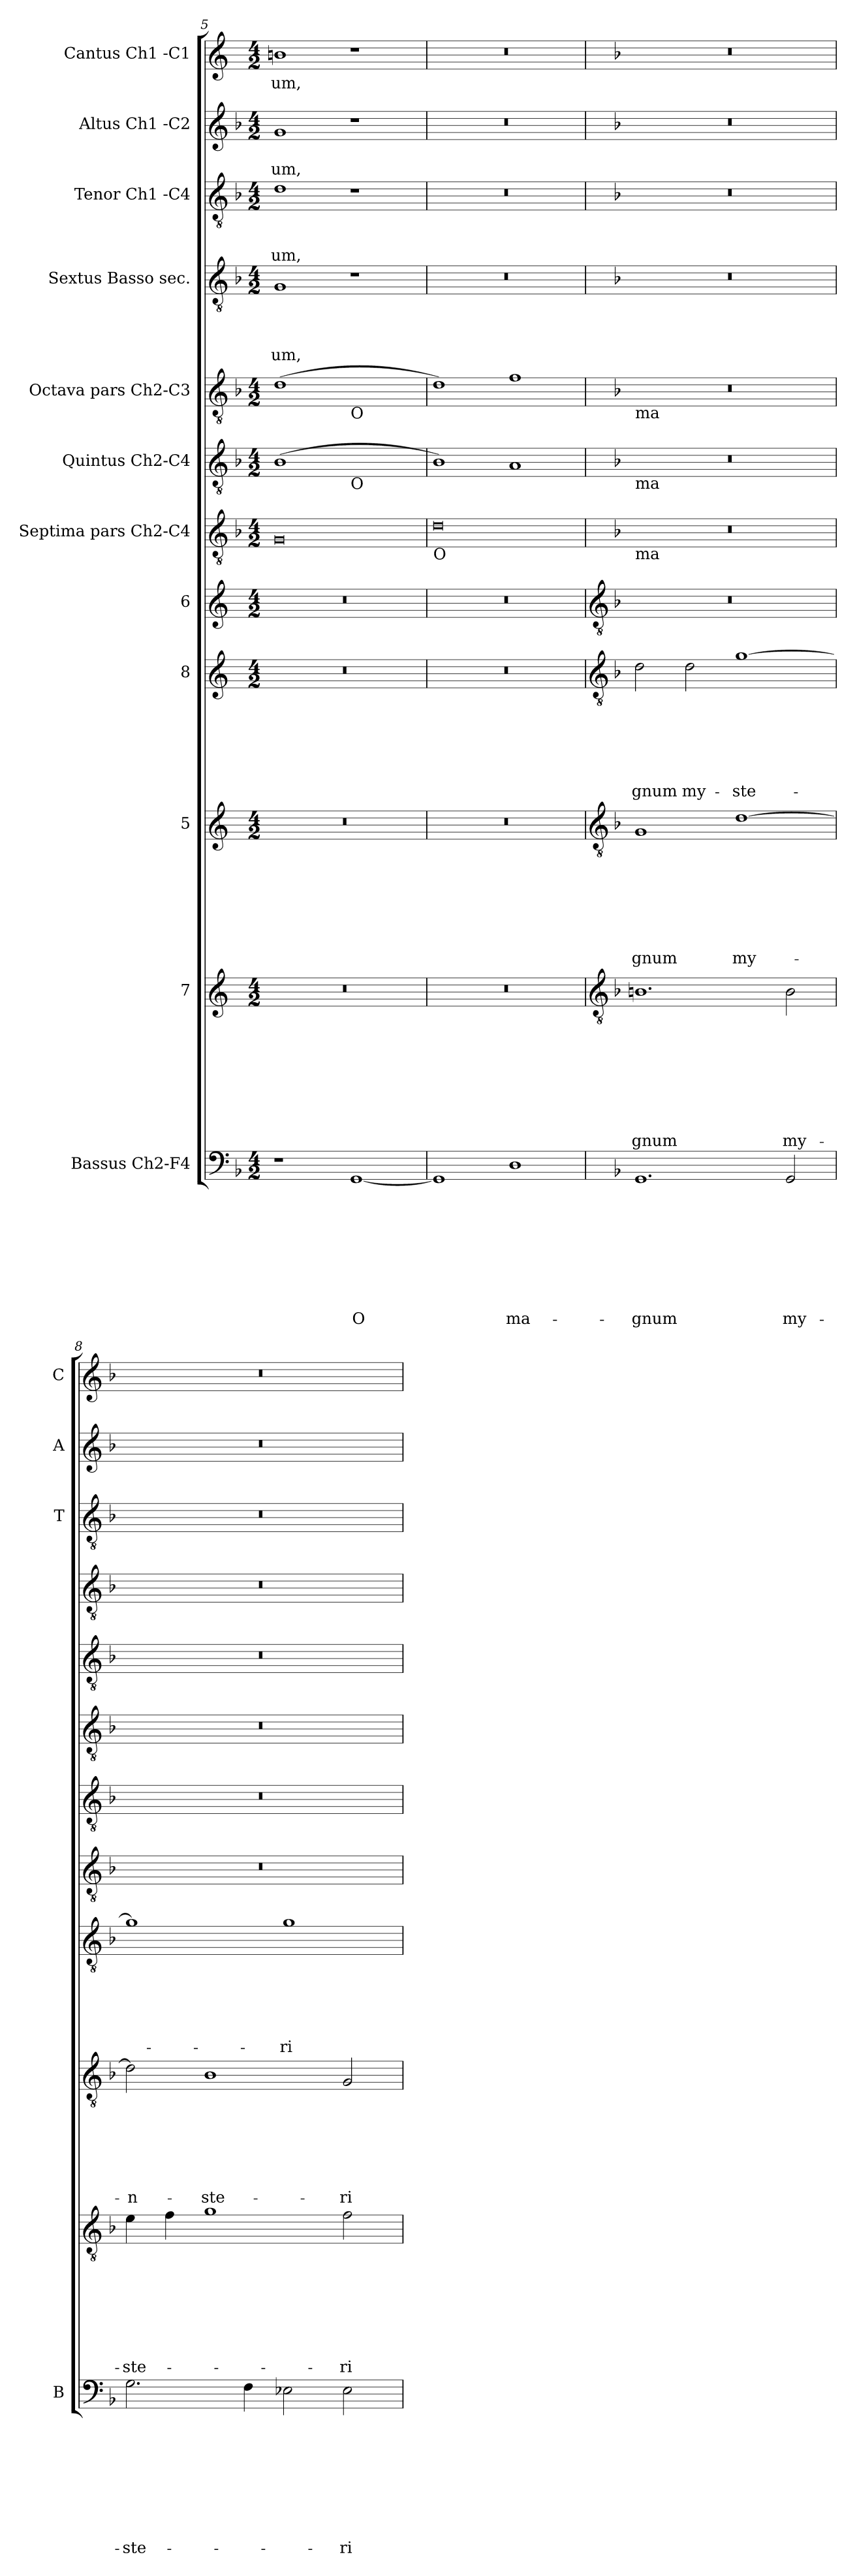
**kern	**text	**text	**text	**text	**text	**text	**text	**text	**text	**kern	**text	**text	**text	**text	**text	**text	**text	**text	**kern	**text	**text	**text	**text	**text	**text	**text	**kern	**text	**text	**text	**text	**text	**text	**kern	**kern	**kern	**kern	**kern	**text	**text	**text	**text	**kern	**text	**text	**text	**kern	**text	**text	**kern	**text
*part12	*part12	*part12	*part12	*part12	*part12	*part12	*part12	*part12	*part12	*part11	*part11	*part11	*part11	*part11	*part11	*part11	*part11	*part11	*part10	*part10	*part10	*part10	*part10	*part10	*part10	*part10	*part9	*part9	*part9	*part9	*part9	*part9	*part9	*part8	*part7	*part6	*part5	*part4	*part4	*part4	*part4	*part4	*part3	*part3	*part3	*part3	*part2	*part2	*part2	*part1	*part1
*staff12	*staff12	*staff12	*staff12	*staff12	*staff12	*staff12	*staff12	*staff12	*staff12	*staff11	*staff11	*staff11	*staff11	*staff11	*staff11	*staff11	*staff11	*staff11	*staff10	*staff10	*staff10	*staff10	*staff10	*staff10	*staff10	*staff10	*staff9	*staff9	*staff9	*staff9	*staff9	*staff9	*staff9	*staff8	*staff7	*staff6	*staff5	*staff4	*staff4	*staff4	*staff4	*staff4	*staff3	*staff3	*staff3	*staff3	*staff2	*staff2	*staff2	*staff1	*staff1
*I"Bassus Ch2-F4	*	*	*	*	*	*	*	*	*	*I"7	*	*	*	*	*	*	*	*	*I"5	*	*	*	*	*	*	*	*I"8	*	*	*	*	*	*	*I"6	*I"Septima pars Ch2-C4	*I"Quintus Ch2-C4	*I"Octava pars Ch2-C3	*I"Sextus Basso sec.	*	*	*	*	*I"Tenor Ch1 -C4	*	*	*	*I"Altus Ch1 -C2	*	*	*I"Cantus Ch1 -C1	*
*I'B	*	*	*	*	*	*	*	*	*	*	*	*	*	*	*	*	*	*	*	*	*	*	*	*	*	*	*	*	*	*	*	*	*	*	*	*	*	*	*	*	*	*	*I'T	*	*	*	*I'A	*	*	*I'C	*
*clefF4	*	*	*	*	*	*	*	*	*	*clefG2	*	*	*	*	*	*	*	*	*clefG2	*	*	*	*	*	*	*	*clefG2	*	*	*	*	*	*	*clefG2	*clefGv2	*clefGv2	*clefGv2	*clefGv2	*	*	*	*	*clefGv2	*	*	*	*clefG2	*	*	*clefG2	*
*k[b-]	*	*	*	*	*	*	*	*	*	*k[]	*	*	*	*	*	*	*	*	*k[]	*	*	*	*	*	*	*	*k[]	*	*	*	*	*	*	*k[]	*k[b-]	*k[b-]	*k[b-]	*k[b-]	*	*	*	*	*k[b-]	*	*	*	*k[b-]	*	*	*k[]	*
*F:	*	*	*	*	*	*	*	*	*	*C:	*	*	*	*	*	*	*	*	*C:	*	*	*	*	*	*	*	*C:	*	*	*	*	*	*	*C:	*F:	*F:	*F:	*F:	*	*	*	*	*F:	*	*	*	*F:	*	*	*C:	*
*M4/2	*	*	*	*	*	*	*	*	*	*M4/2	*	*	*	*	*	*	*	*	*M4/2	*	*	*	*	*	*	*	*M4/2	*	*	*	*	*	*	*M4/2	*M4/2	*M4/2	*M4/2	*M4/2	*	*	*	*	*M4/2	*	*	*	*M4/2	*	*	*M4/2	*
=5	=5	=5	=5	=5	=5	=5	=5	=5	=5	=5	=5	=5	=5	=5	=5	=5	=5	=5	=5	=5	=5	=5	=5	=5	=5	=5	=5	=5	=5	=5	=5	=5	=5	=5	=5	=5	=5	=5	=5	=5	=5	=5	=5	=5	=5	=5	=5	=5	=5	=5	=5
!	!	!	!	!	!	!	!	!	!	!	!	!	!	!	!	!	!	!	!	!	!	!	!	!	!	!	!	!	!	!	!	!	!	!	!	!	!	!	!	!	!	!LO:LY:b	!	!	!	!LO:LY:b	!	!	!LO:LY:b	!	!LO:LY:b:rj
1r	.	.	.	.	.	.	.	.	.	0r	.	.	.	.	.	.	.	.	0r	.	.	.	.	.	.	.	0r	.	.	.	.	.	.	0r	0G	(>1B-	(>1d	1G	.	.	.	-um,	1d	.	.	-um,	1g	.	-um,	1bn	-um,
!	!	!	!	!	!	!	!	!	!	!	!	!	!	!	!	!	!	!	!	!	!	!	!	!	!	!	!	!	!	!	!	!	!	!	!	!	!LO:TX:b:t=O	!	!	!	!	!	!	!	!	!	!	!	!	!	!
!	!	!	!	!	!	!	!	!	!	!	!	!	!	!	!	!	!	!	!	!	!	!	!	!	!	!	!	!	!	!	!	!	!	!	!	!LO:TX:b:t=O	!	!	!	!	!	!	!	!	!	!	!	!	!	!	!
!	!	!	!	!	!	!	!	!	!LO:LY:b	!	!	!	!	!	!	!	!	!	!	!	!	!	!	!	!	!	!	!	!	!	!	!	!	!	!	!	!	!	!	!	!	!	!	!	!	!	!	!	!	!	!
[<1GG	.	.	.	.	.	.	.	.	O	.	.	.	.	.	.	.	.	.	.	.	.	.	.	.	.	.	.	.	.	.	.	.	.	.	.	1ryy	1ryy	1r	.	.	.	.	1r	.	.	.	1r	.	.	1r	.
=6	=6	=6	=6	=6	=6	=6	=6	=6	=6	=6	=6	=6	=6	=6	=6	=6	=6	=6	=6	=6	=6	=6	=6	=6	=6	=6	=6	=6	=6	=6	=6	=6	=6	=6	=6	=6	=6	=6	=6	=6	=6	=6	=6	=6	=6	=6	=6	=6	=6	=6	=6
!	!	!	!	!	!	!	!	!	!	!	!	!	!	!	!	!	!	!	!	!	!	!	!	!	!	!	!	!	!	!	!	!	!	!	!LO:TX:b:t=O	!	!	!	!	!	!	!	!	!	!	!	!	!	!	!	!
1GG]	.	.	.	.	.	.	.	.	.	0r	.	.	.	.	.	.	.	.	0r	.	.	.	.	.	.	.	0r	.	.	.	.	.	.	0r	0d	1B-)	1d)	0r	.	.	.	.	0r	.	.	.	0r	.	.	0r	.
!	!	!	!	!	!	!	!	!	!LO:LY:b	!	!	!	!	!	!	!	!	!	!	!	!	!	!	!	!	!	!	!	!	!	!	!	!	!	!	!	!	!	!	!	!	!	!	!	!	!	!	!	!	!	!
1D	.	.	.	.	.	.	.	.	ma-	.	.	.	.	.	.	.	.	.	.	.	.	.	.	.	.	.	.	.	.	.	.	.	.	.	.	1A	1f	.	.	.	.	.	.	.	.	.	.	.	.	.	.
!!LO:PB:g=z
=7	=7	=7	=7	=7	=7	=7	=7	=7	=7	=7	=7	=7	=7	=7	=7	=7	=7	=7	=7	=7	=7	=7	=7	=7	=7	=7	=7	=7	=7	=7	=7	=7	=7	=7	=7	=7	=7	=7	=7	=7	=7	=7	=7	=7	=7	=7	=7	=7	=7	=7	=7
*	*	*	*	*	*	*	*	*	*	*clefGv2	*	*	*	*	*	*	*	*	*clefGv2	*	*	*	*	*	*	*	*clefGv2	*	*	*	*	*	*	*clefGv2	*	*	*	*	*	*	*	*	*	*	*	*	*	*	*	*	*
*	*	*	*	*	*	*	*	*	*	*k[b-]	*	*	*	*	*	*	*	*	*k[b-]	*	*	*	*	*	*	*	*k[b-]	*	*	*	*	*	*	*k[b-]	*	*	*	*	*	*	*	*	*	*	*	*	*	*	*	*k[b-]	*
*	*	*	*	*	*	*	*	*	*	*F:	*	*	*	*	*	*	*	*	*F:	*	*	*	*	*	*	*	*F:	*	*	*	*	*	*	*F:	*	*	*	*	*	*	*	*	*	*	*	*	*	*	*	*F:	*
!	!	!	!	!	!	!	!	!	!	!	!	!	!	!	!	!	!	!	!	!	!	!	!	!	!	!	!	!	!	!	!	!	!	!	!	!	!LO:TX:b:t=ma	!	!	!	!	!	!	!	!	!	!	!	!	!	!
!	!	!	!	!	!	!	!	!	!	!	!	!	!	!	!	!	!	!	!	!	!	!	!	!	!	!	!	!	!	!	!	!	!	!	!	!LO:TX:b:t=ma	!	!	!	!	!	!	!	!	!	!	!	!	!	!	!
!	!	!	!	!	!	!	!	!	!	!	!	!	!	!	!	!	!	!	!	!	!	!	!	!	!	!	!	!	!	!	!	!	!	!	!LO:TX:b:t=ma	!	!	!	!	!	!	!	!	!	!	!	!	!	!	!	!
!	!	!	!	!	!	!	!	!	!LO:LY:b	!	!	!	!	!	!	!	!	!LO:LY:b	!	!	!	!	!	!	!	!LO:LY:b	!	!	!	!	!	!	!LO:LY:b	!	!	!	!	!	!	!	!	!	!	!	!	!	!	!	!	!	!
1.GG	.	.	.	.	.	.	.	.	-gnum	1.Bn	.	.	.	.	.	.	.	gnum	1G	.	.	.	.	.	.	gnum	2d\	.	.	.	.	.	gnum	0r	0r	0r	0r	0r	.	.	.	.	0r	.	.	.	0r	.	.	0r	.
!	!	!	!	!	!	!	!	!	!	!	!	!	!	!	!	!	!	!	!	!	!	!	!	!	!	!	!	!	!	!	!	!	!LO:LY:b	!	!	!	!	!	!	!	!	!	!	!	!	!	!	!	!	!	!
.	.	.	.	.	.	.	.	.	.	.	.	.	.	.	.	.	.	.	.	.	.	.	.	.	.	.	2d\	.	.	.	.	.	my-	.	.	.	.	.	.	.	.	.	.	.	.	.	.	.	.	.	.
!	!	!	!	!	!	!	!	!	!	!	!	!	!	!	!	!	!	!	!	!	!	!	!	!	!	!LO:LY:b	!	!	!	!	!	!	!LO:LY:b	!	!	!	!	!	!	!	!	!	!	!	!	!	!	!	!	!	!
.	.	.	.	.	.	.	.	.	.	.	.	.	.	.	.	.	.	.	[>1d	.	.	.	.	.	.	my-	[>1g	.	.	.	.	.	-ste-	.	.	.	.	.	.	.	.	.	.	.	.	.	.	.	.	.	.
!	!	!	!	!	!	!	!	!	!LO:LY:b	!	!	!	!	!	!	!	!	!LO:LY:b	!	!	!	!	!	!	!	!	!	!	!	!	!	!	!	!	!	!	!	!	!	!	!	!	!	!	!	!	!	!	!	!	!
2GG/	.	.	.	.	.	.	.	.	my-	2B\	.	.	.	.	.	.	.	my-	.	.	.	.	.	.	.	.	.	.	.	.	.	.	.	.	.	.	.	.	.	.	.	.	.	.	.	.	.	.	.	.	.
=8	=8	=8	=8	=8	=8	=8	=8	=8	=8	=8	=8	=8	=8	=8	=8	=8	=8	=8	=8	=8	=8	=8	=8	=8	=8	=8	=8	=8	=8	=8	=8	=8	=8	=8	=8	=8	=8	=8	=8	=8	=8	=8	=8	=8	=8	=8	=8	=8	=8	=8	=8
!	!	!	!	!	!	!	!	!	!LO:LY:b	!	!	!	!	!	!	!	!	!LO:LY:b	!	!	!	!	!	!	!	!LO:LY:b	!	!	!	!	!	!	!	!	!	!	!	!	!	!	!	!	!	!	!	!	!	!	!	!	!
2.G\	.	.	.	.	.	.	.	.	-ste-	4e\	.	.	.	.	.	.	.	-ste-	2d\]	.	.	.	.	.	.	-n-	1g]	.	.	.	.	.	.	0r	0r	0r	0r	0r	.	.	.	.	0r	.	.	.	0r	.	.	0r	.
.	.	.	.	.	.	.	.	.	.	4f\	.	.	.	.	.	.	.	.	.	.	.	.	.	.	.	.	.	.	.	.	.	.	.	.	.	.	.	.	.	.	.	.	.	.	.	.	.	.	.	.	.
!	!	!	!	!	!	!	!	!	!	!	!	!	!	!	!	!	!	!	!	!	!	!	!	!	!	!LO:LY:b	!	!	!	!	!	!	!	!	!	!	!	!	!	!	!	!	!	!	!	!	!	!	!	!	!
.	.	.	.	.	.	.	.	.	.	1g	.	.	.	.	.	.	.	.	1B-	.	.	.	.	.	.	-ste-	.	.	.	.	.	.	.	.	.	.	.	.	.	.	.	.	.	.	.	.	.	.	.	.	.
4F\	.	.	.	.	.	.	.	.	.	.	.	.	.	.	.	.	.	.	.	.	.	.	.	.	.	.	.	.	.	.	.	.	.	.	.	.	.	.	.	.	.	.	.	.	.	.	.	.	.	.	.
!	!	!	!	!	!	!	!	!	!	!	!	!	!	!	!	!	!	!	!	!	!	!	!	!	!	!	!	!	!	!	!	!	!LO:LY:b	!	!	!	!	!	!	!	!	!	!	!	!	!	!	!	!	!	!
2E-X\	.	.	.	.	.	.	.	.	.	.	.	.	.	.	.	.	.	.	.	.	.	.	.	.	.	.	1g	.	.	.	.	.	-ri-	.	.	.	.	.	.	.	.	.	.	.	.	.	.	.	.	.	.
!	!	!	!	!	!	!	!	!	!LO:LY:b	!	!	!	!	!	!	!	!	!LO:LY:b	!	!	!	!	!	!	!	!LO:LY:b	!	!	!	!	!	!	!	!	!	!	!	!	!	!	!	!	!	!	!	!	!	!	!	!	!
2E-\	.	.	.	.	.	.	.	.	-ri-	2f\	.	.	.	.	.	.	.	-ri-	2G/	.	.	.	.	.	.	-ri-	.	.	.	.	.	.	.	.	.	.	.	.	.	.	.	.	.	.	.	.	.	.	.	.	.
=	=	=	=	=	=	=	=	=	=	=	=	=	=	=	=	=	=	=	=	=	=	=	=	=	=	=	=	=	=	=	=	=	=	=	=	=	=	=	=	=	=	=	=	=	=	=	=	=	=	=	=
*-	*-	*-	*-	*-	*-	*-	*-	*-	*-	*-	*-	*-	*-	*-	*-	*-	*-	*-	*-	*-	*-	*-	*-	*-	*-	*-	*-	*-	*-	*-	*-	*-	*-	*-	*-	*-	*-	*-	*-	*-	*-	*-	*-	*-	*-	*-	*-	*-	*-	*-	*-
